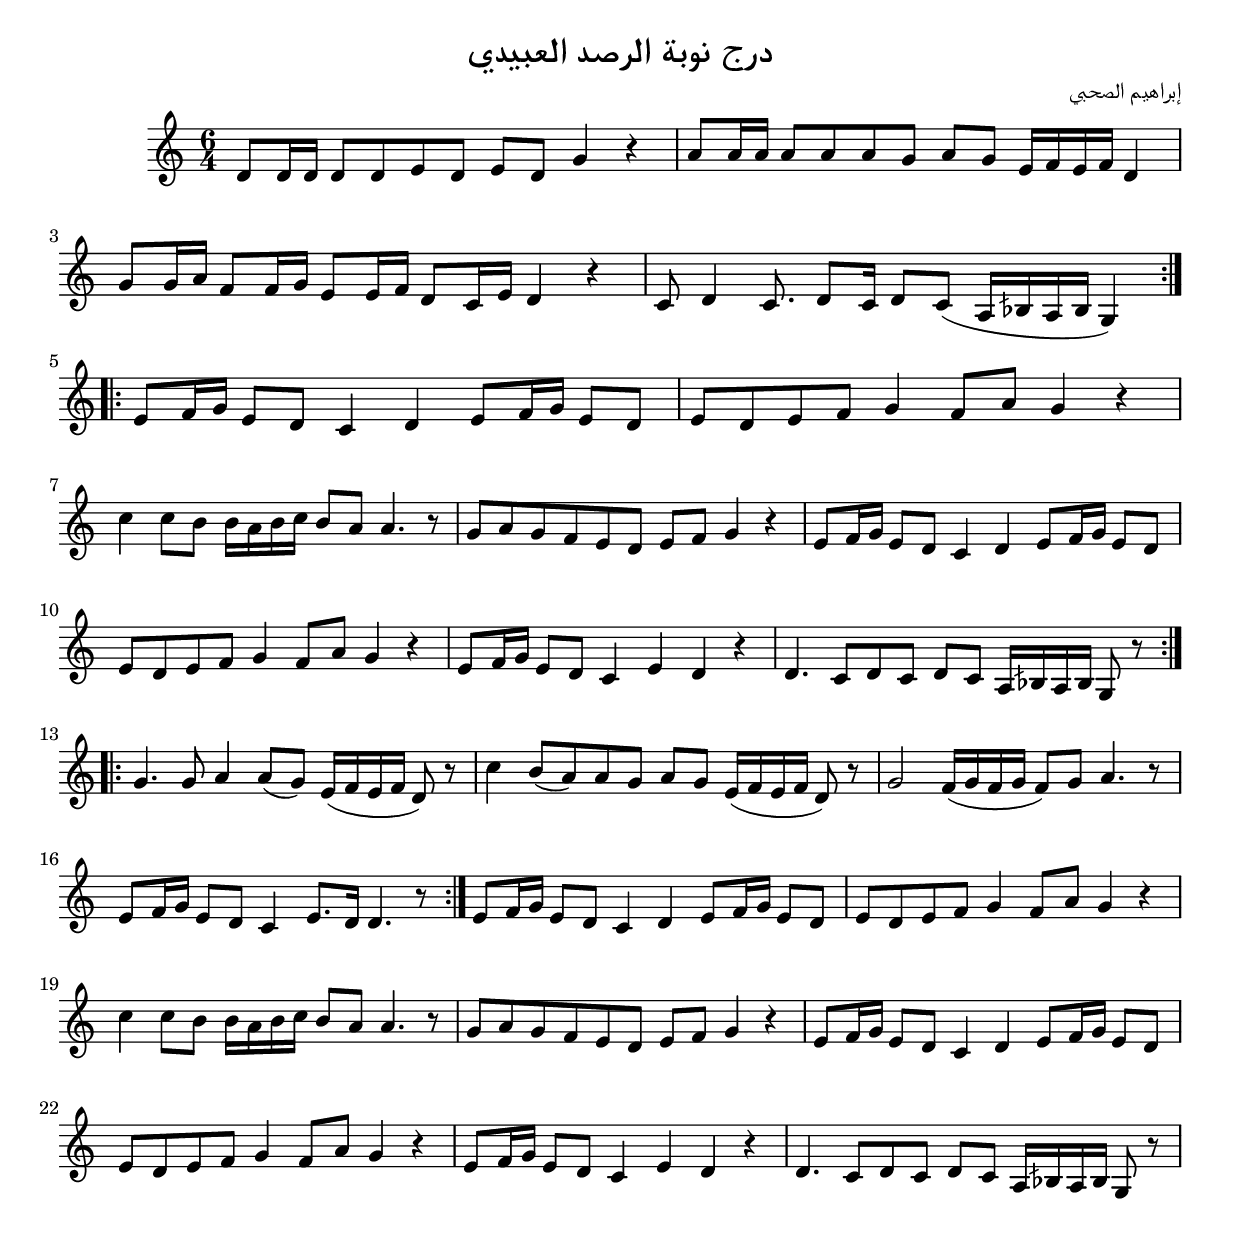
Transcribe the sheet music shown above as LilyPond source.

\language "italiano"
\include "arabic.ly"
\header {
  title = "درج نوبة الرصد العبيدي"
  composer = "إبراهيم الصحبي"
}
refrain = \relative do
{
  mi'8 fa16 sol mi8 re do4 re mi8 fa16 sol mi8 re |
  mi re mi fa sol4 fa8 la sol4 r |
  do do8 si si16 la si do si8 la la4. r8 |
  sol la sol fa mi re mi fa sol4 r |
  mi8 fa16 sol mi8 re do4 re4 mi8 fa16 sol16 mi8 re |
  mi re mi fa sol4 fa8 la sol4 r |
  mi8 fa16 sol mi8 re do4 mi re r |
  re4. do8 re do re do la16 sisb la sisb sol8 r |
}
nota = \relative do' {
  \time 6/4
  \repeat volta 2
  {
    re8 re16 re re8 re mi re mi re sol4 r |
    la8 la16 la la8 la la sol8 la sol8 mi16 fa mi fa re4 |
    sol8 sol16 la fa8 fa16 sol mi8 mi16 fa re8 do16 mi re4 r |
    do8 re4 do8. re8 do16 re8 do8 (la16 sisb la sisb sol4) |
  }
  \repeat volta 5
  {
    \refrain
  }
  \repeat volta 3
  {
    sol'4. sol8 la4 la8 (sol) mi16 (fa mi fa re8) r8 |
    do'4 si8 (la) la sol la sol mi16 (fa mi fa re8) r |
    sol2 fa16 (sol fa sol fa8) sol la4. r8 |
    mi8 fa16 sol mi8 re do4 mi8. re16 re4. r8 |
  }
  \refrain
}

\book
{
  \score
   {
      \new Staff \with {midiInstrument = #"violin"} \nota
      \layout { }
    }
  \score
  {
    \new StaffGroup
    <<
      \new Staff \new DrumStaff \drummode
      {
        \time 6/4
        \repeat unfold 4 {bd4 bd sn sn sn sn8 sn}
      }
      \new Staff \with {midiInstrument = #"violin"} \nota
    >>
    \midi {
    \tempo 4 = 80
    }
  }
}